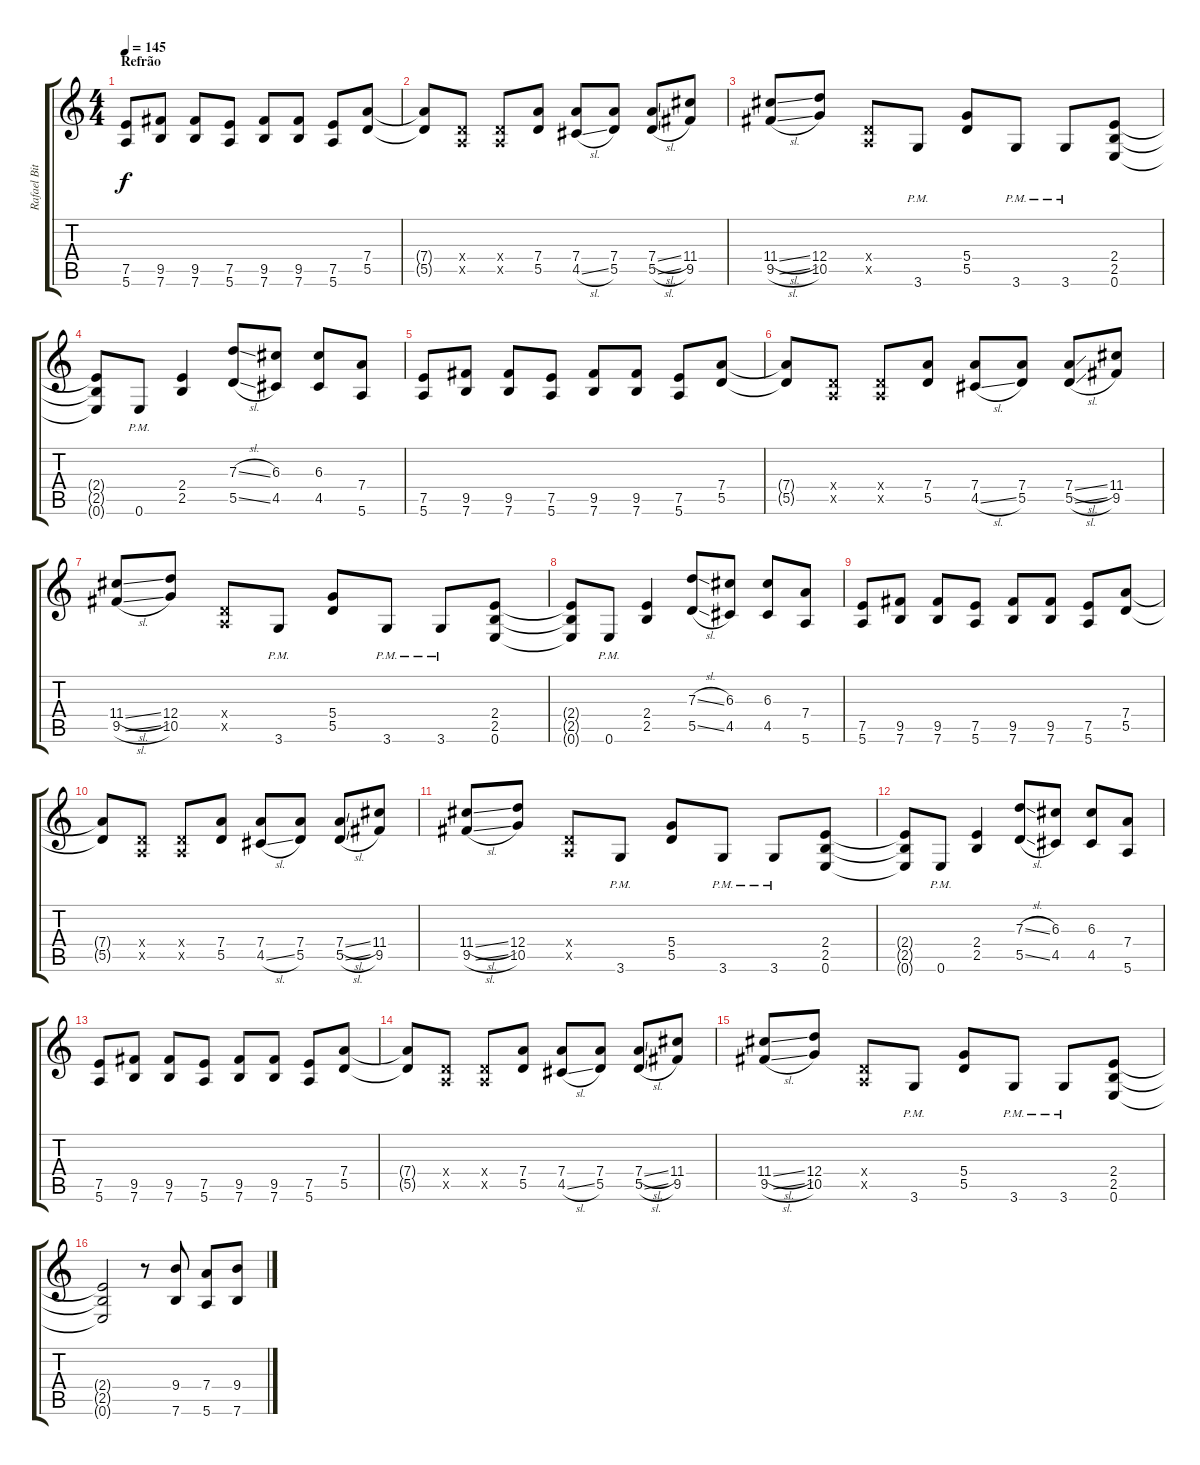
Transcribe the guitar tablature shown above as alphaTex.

\track ("Rafael Bittencourt" "Rafael Bit") {instrument distortionguitar}
\staff {score tabs}
\tuning (E4 B3 G3 D3 A2 E2) {hide}
\ts (4 4)
\section ("" "Refrão")
\tempo 145
\clef g2
\ks c
(7.5 5.6).8{dy f instrument distortionguitar} (9.5 7.6).8 (9.5 7.6).8 (7.5 5.6).8 (9.5 7.6).8 (9.5 7.6).8 (7.5 5.6).8 (7.4 5.5).8 |
(7.4{t} 5.5{t}).8 (0.4{x} 0.5{x}).8 (0.4{x} 0.5{x}).8 (7.4 5.5).8 (7.4 4.5{sl}).8 (7.4 5.5).8 (7.4{sl} 5.5{sl}).8 (11.4 9.5).8 |
(11.4{sl} 9.5{sl}).8 (12.4 10.5).8 (0.4{x} 0.5{x}).8 3.6{pm}.8 (5.4 5.5).8 3.6{pm}.8 3.6{pm}.8 (2.4 2.5 0.6).8 |
(2.4{t} 2.5{t} 0.6{t}).8 0.6{pm}.8 (2.4 2.5).4 (7.3{sl} 5.5{sl}).8 (6.3 4.5).8 (6.3 4.5).8 (7.4 5.6).8 |
(7.5 5.6).8 (9.5 7.6).8 (9.5 7.6).8 (7.5 5.6).8 (9.5 7.6).8 (9.5 7.6).8 (7.5 5.6).8 (7.4 5.5).8 |
(7.4{t} 5.5{t}).8 (0.4{x} 0.5{x}).8 (0.4{x} 0.5{x}).8 (7.4 5.5).8 (7.4 4.5{sl}).8 (7.4 5.5).8 (7.4{sl} 5.5{sl}).8 (11.4 9.5).8 |
(11.4{sl} 9.5{sl}).8 (12.4 10.5).8 (0.4{x} 0.5{x}).8 3.6{pm}.8 (5.4 5.5).8 3.6{pm}.8 3.6{pm}.8 (2.4 2.5 0.6).8 |
(2.4{t} 2.5{t} 0.6{t}).8 0.6{pm}.8 (2.4 2.5).4 (7.3{sl} 5.5{sl}).8 (6.3 4.5).8 (6.3 4.5).8 (7.4 5.6).8 |
(7.5 5.6).8 (9.5 7.6).8 (9.5 7.6).8 (7.5 5.6).8 (9.5 7.6).8 (9.5 7.6).8 (7.5 5.6).8 (7.4 5.5).8 |
(7.4{t} 5.5{t}).8 (0.4{x} 0.5{x}).8 (0.4{x} 0.5{x}).8 (7.4 5.5).8 (7.4 4.5{sl}).8 (7.4 5.5).8 (7.4{sl} 5.5{sl}).8 (11.4 9.5).8 |
(11.4{sl} 9.5{sl}).8 (12.4 10.5).8 (0.4{x} 0.5{x}).8 3.6{pm}.8 (5.4 5.5).8 3.6{pm}.8 3.6{pm}.8 (2.4 2.5 0.6).8 |
(2.4{t} 2.5{t} 0.6{t}).8 0.6{pm}.8 (2.4 2.5).4 (7.3{sl} 5.5{sl}).8 (6.3 4.5).8 (6.3 4.5).8 (7.4 5.6).8 |
(7.5 5.6).8 (9.5 7.6).8 (9.5 7.6).8 (7.5 5.6).8 (9.5 7.6).8 (9.5 7.6).8 (7.5 5.6).8 (7.4 5.5).8 |
(7.4{t} 5.5{t}).8 (0.4{x} 0.5{x}).8 (0.4{x} 0.5{x}).8 (7.4 5.5).8 (7.4 4.5{sl}).8 (7.4 5.5).8 (7.4{sl} 5.5{sl}).8 (11.4 9.5).8 |
(11.4{sl} 9.5{sl}).8 (12.4 10.5).8 (0.4{x} 0.5{x}).8 3.6{pm}.8 (5.4 5.5).8 3.6{pm}.8 3.6{pm}.8 (2.4 2.5 0.6).8 |
(2.4{t} 2.5{t} 0.6{t}).2 r.8 (9.4 7.6).8 (7.4 5.6).8 (9.4 7.6).8
